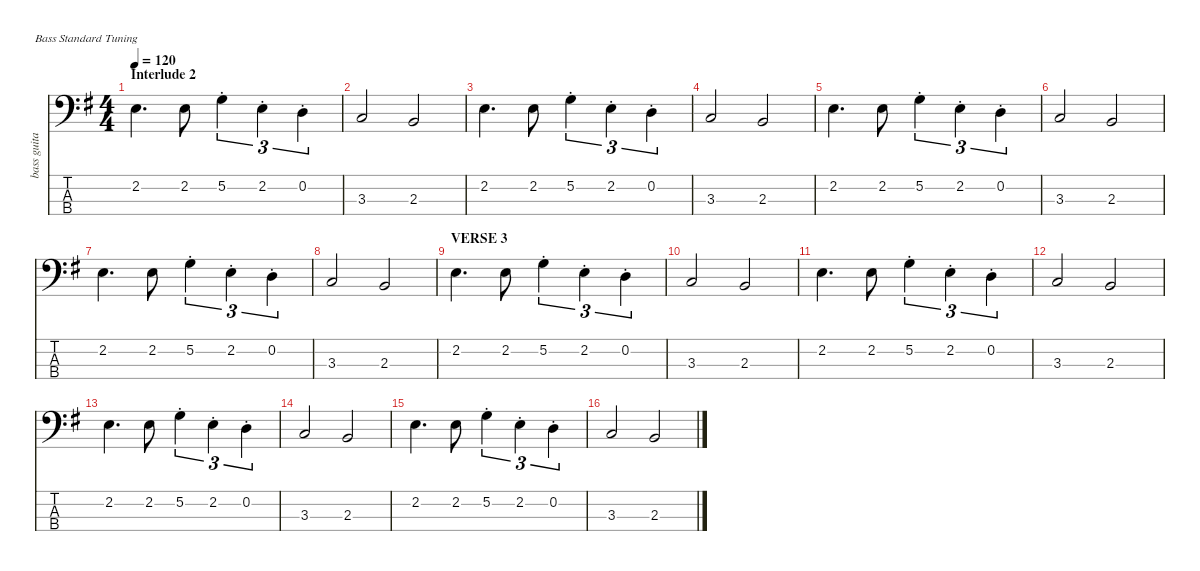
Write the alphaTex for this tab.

\defaultSystemsLayout 4
\hideDynamics
\bracketExtendMode nobrackets
\otherSystemsTrackNameOrientation horizontal
\track ("bass guitar" "bass guita") {instrument electricbassfinger}
\staff {score tabs}
\tuning (G2 D2 A1 E1)
\ts (4 4)
\section ("" "Interlude 2")
\tempo 120
\clef f4
\scale
1.11728
\ks eminor
2.2{acc forcenatural}.4{d dy fff beam Down} 2.2{acc forcenatural}.8{beam Down} 5.2{st acc forcenatural}.4{tu (3 2) beam Down} 2.2{st acc forcenatural}.4{tu (3 2) beam Down} 0.2{st acc forcenatural}.4{tu (3 2) beam Down} |
\scale
0.960908 3.3{acc forcenatural}.2{beam Up} 2.3{acc forcenatural}.2{beam Up} |
\scale
0.960908 2.2{acc forcenatural}.4{d beam Down} 2.2{acc forcenatural}.8{beam Down} 5.2{st acc forcenatural}.4{tu (3 2) beam Down} 2.2{st acc forcenatural}.4{tu (3 2) beam Down} 0.2{st acc forcenatural}.4{tu (3 2) beam Down} |
\scale
0.960908 3.3{acc forcenatural}.2{beam Up} 2.3{acc forcenatural}.2{beam Up} |
\scale
1.11728 2.2{acc forcenatural}.4{d dy ff beam Down} 2.2{acc forcenatural}.8{beam Down} 5.2{st acc forcenatural}.4{tu (3 2) beam Down} 2.2{st acc forcenatural}.4{tu (3 2) beam Down} 0.2{st acc forcenatural}.4{tu (3 2) beam Down} |
\scale
0.960908 3.3{acc forcenatural}.2{beam Up} 2.3{acc forcenatural}.2{beam Up} |
\scale
0.960908 2.2{acc forcenatural}.4{d beam Down} 2.2{acc forcenatural}.8{beam Down} 5.2{st acc forcenatural}.4{tu (3 2) beam Down} 2.2{st acc forcenatural}.4{tu (3 2) beam Down} 0.2{st acc forcenatural}.4{tu (3 2) beam Down} |
\scale
0.960908 3.3{acc forcenatural}.2{beam Up} 2.3{acc forcenatural}.2{beam Up} |
\section ("" "VERSE 3")
\scale
1.11728 2.2{acc forcenatural}.4{d beam Down} 2.2{acc forcenatural}.8{beam Down} 5.2{st acc forcenatural}.4{tu (3 2) beam Down} 2.2{st acc forcenatural}.4{tu (3 2) beam Down} 0.2{st acc forcenatural}.4{tu (3 2) beam Down} |
\scale
0.960908 3.3{acc forcenatural}.2{beam Up} 2.3{acc forcenatural}.2{beam Up} |
\scale
0.960908 2.2{acc forcenatural}.4{d beam Down} 2.2{acc forcenatural}.8{beam Down} 5.2{st acc forcenatural}.4{tu (3 2) beam Down} 2.2{st acc forcenatural}.4{tu (3 2) beam Down} 0.2{st acc forcenatural}.4{tu (3 2) beam Down} |
\scale
0.960908 3.3{acc forcenatural}.2{beam Up} 2.3{acc forcenatural}.2{beam Up} |
\scale
1.11728 2.2{acc forcenatural}.4{d beam Down} 2.2{acc forcenatural}.8{beam Down} 5.2{st acc forcenatural}.4{tu (3 2) beam Down} 2.2{st acc forcenatural}.4{tu (3 2) beam Down} 0.2{st acc forcenatural}.4{tu (3 2) beam Down} |
\scale
0.960908 3.3{acc forcenatural}.2{beam Up} 2.3{acc forcenatural}.2{beam Up} |
\scale
0.960908 2.2{acc forcenatural}.4{d beam Down} 2.2{acc forcenatural}.8{beam Down} 5.2{st acc forcenatural}.4{tu (3 2) beam Down} 2.2{st acc forcenatural}.4{tu (3 2) beam Down} 0.2{st acc forcenatural}.4{tu (3 2) beam Down} |
\scale
0.960908 3.3{acc forcenatural}.2{beam Up} 2.3{acc forcenatural}.2{beam Up}
